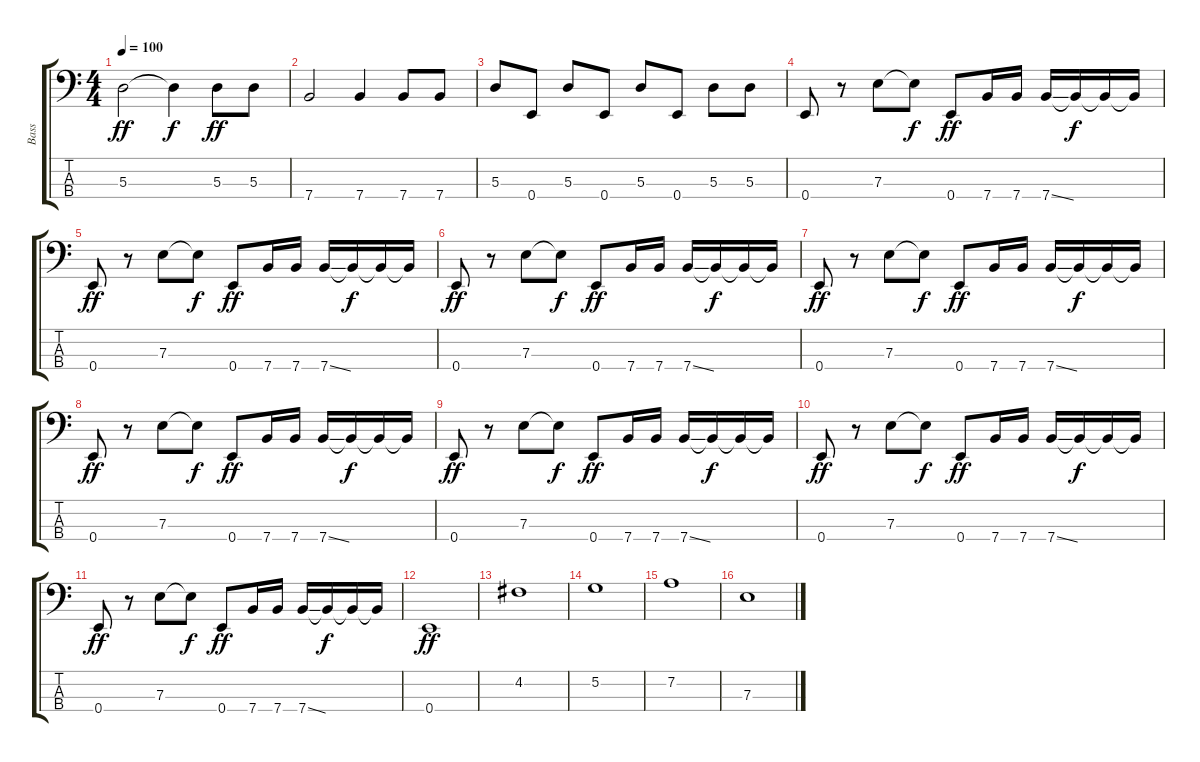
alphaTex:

\track ("Bass" "Bass") {instrument electricbasspick}
\staff {score tabs}
\tuning (G2 D2 A1 E1) {hide}
\ts (4 4)
\tempo 100
\clef f4
\ks c
5.3.2{dy ff} 5.3{t}.4{dy f} 5.3.8{dy ff} 5.3.8 |
7.4.2 7.4.4 7.4.8 7.4.8 |
5.3.8 0.4.8 5.3.8 0.4.8 5.3.8 0.4.8 5.3.8 5.3.8 |
0.4.8 r.8 7.3.8 7.3{t}.8{dy f} 0.4.8{dy ff} 7.4.16 7.4.16 7.4{ss}.16 7.4{t}.16{dy f} 7.4{t}.16 7.4{t}.16 |
0.4.8{dy ff} r.8 7.3.8 7.3{t}.8{dy f} 0.4.8{dy ff} 7.4.16 7.4.16 7.4{ss}.16 7.4{t}.16{dy f} 7.4{t}.16 7.4{t}.16 |
0.4.8{dy ff} r.8 7.3.8 7.3{t}.8{dy f} 0.4.8{dy ff} 7.4.16 7.4.16 7.4{ss}.16 7.4{t}.16{dy f} 7.4{t}.16 7.4{t}.16 |
0.4.8{dy ff} r.8 7.3.8 7.3{t}.8{dy f} 0.4.8{dy ff} 7.4.16 7.4.16 7.4{ss}.16 7.4{t}.16{dy f} 7.4{t}.16 7.4{t}.16 |
0.4.8{dy ff} r.8 7.3.8 7.3{t}.8{dy f} 0.4.8{dy ff} 7.4.16 7.4.16 7.4{ss}.16 7.4{t}.16{dy f} 7.4{t}.16 7.4{t}.16 |
0.4.8{dy ff} r.8 7.3.8 7.3{t}.8{dy f} 0.4.8{dy ff} 7.4.16 7.4.16 7.4{ss}.16 7.4{t}.16{dy f} 7.4{t}.16 7.4{t}.16 |
0.4.8{dy ff} r.8 7.3.8 7.3{t}.8{dy f} 0.4.8{dy ff} 7.4.16 7.4.16 7.4{ss}.16 7.4{t}.16{dy f} 7.4{t}.16 7.4{t}.16 |
0.4.8{dy ff} r.8 7.3.8 7.3{t}.8{dy f} 0.4.8{dy ff} 7.4.16 7.4.16 7.4{ss}.16 7.4{t}.16{dy f} 7.4{t}.16 7.4{t}.16 |
0.4.1{dy ff} |
4.2.1 |
5.2.1 |
7.2.1 |
7.3.1
